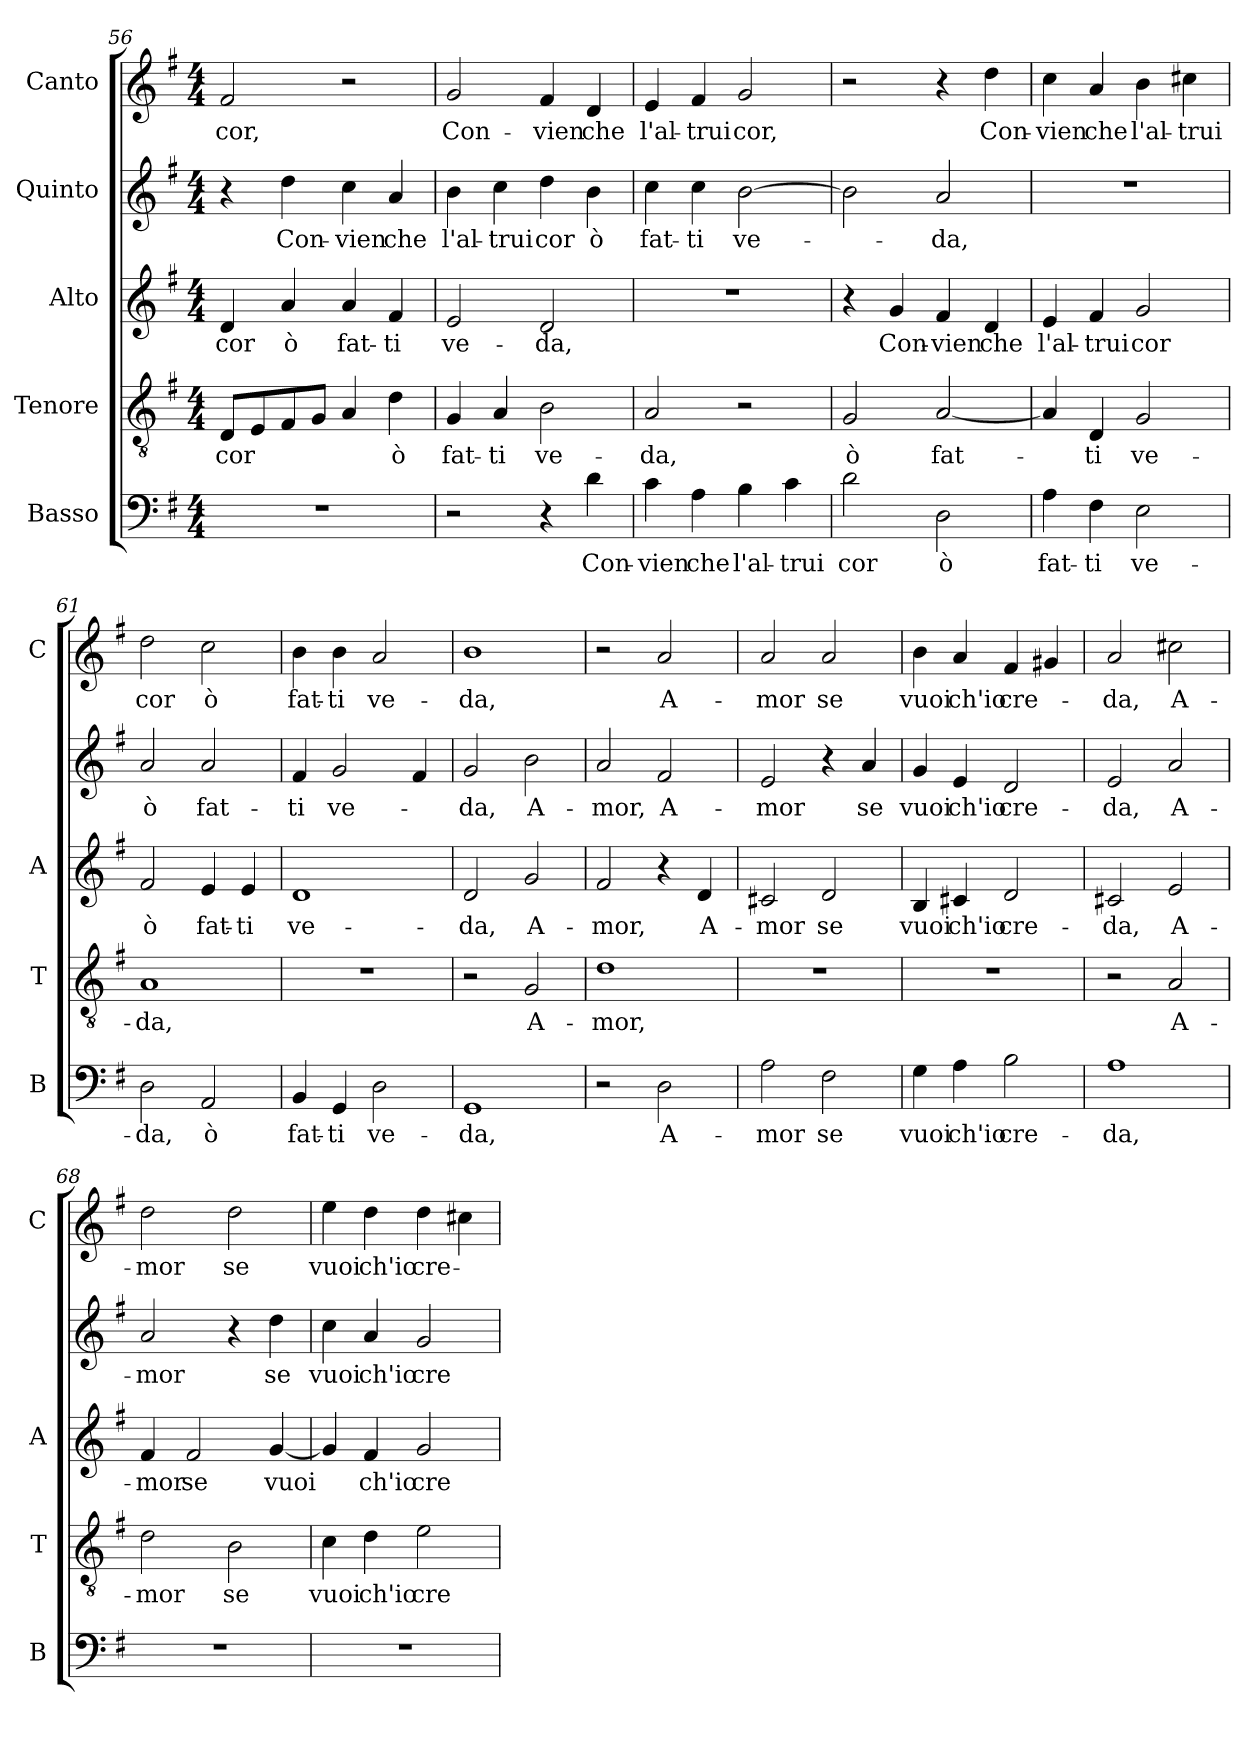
**kern	**text	**kern	**text	**kern	**text	**kern	**text	**kern	**text
*part5	*part5	*part4	*part4	*part3	*part3	*part2	*part2	*part1	*part1
*staff5	*staff5	*staff4	*staff4	*staff3	*staff3	*staff2	*staff2	*staff1	*staff1
*I"Basso	*	*I"Tenore	*	*I"Alto	*	*I"Quinto	*	*I"Canto	*
*I'B	*	*I'T	*	*I'A	*	*	*	*I'C	*
*clefF4	*	*clefGv2	*	*clefG2	*	*clefG2	*	*clefG2	*
*k[f#]	*	*k[f#]	*	*k[f#]	*	*k[f#]	*	*k[f#]	*
*G:	*	*G:	*	*G:	*	*G:	*	*G:	*
*M4/4	*	*M4/4	*	*M4/4	*	*M4/4	*	*M4/4	*
=56	=56	=56	=56	=56	=56	=56	=56	=56	=56
!	!	!	!LO:LY:b	!	!LO:LY:b	!	!	!	!LO:LY:b
1r	.	8D/L	cor	4d/	cor	4r	.	2f#/	cor,
.	.	8E/	.	.	.	.	.	.	.
!	!	!	!	!	!LO:LY:b	!	!LO:LY:b	!	!
.	.	8F#/	.	4a/	ò	4dd\	Con-	.	.
.	.	8G/J	.	.	.	.	.	.	.
!	!	!	!	!	!LO:LY:b	!	!LO:LY:b	!	!
.	.	4A/	.	4a/	fat-	4cc\	-vien	2r	.
!	!	!	!LO:LY:b	!	!LO:LY:b	!	!LO:LY:b	!	!
.	.	4d\	ò	4f#/	-ti	4a/	che	.	.
=57	=57	=57	=57	=57	=57	=57	=57	=57	=57
!	!	!	!LO:LY:b	!	!LO:LY:b	!	!LO:LY:b	!	!LO:LY:b
2r	.	4G/	fat-	2e/	ve-	4b\	l'al-	2g/	Con-
!	!	!	!LO:LY:b	!	!	!	!LO:LY:b	!	!
.	.	4A/	-ti	.	.	4cc\	-trui	.	.
!	!	!	!LO:LY:b	!	!LO:LY:b	!	!LO:LY:b	!	!LO:LY:b
4r	.	2B\	ve-	2d/	-da,	4dd\	cor	4f#/	-vien
!	!LO:LY:b	!	!	!	!	!	!LO:LY:b	!	!LO:LY:b
4d\	Con-	.	.	.	.	4b\	ò	4d/	che
=58	=58	=58	=58	=58	=58	=58	=58	=58	=58
!	!LO:LY:b	!	!LO:LY:b	!	!	!	!LO:LY:b	!	!LO:LY:b
4c\	-vien	2A/	-da,	1r	.	4cc\	fat-	4e/	l'al-
!	!LO:LY:b	!	!	!	!	!	!LO:LY:b	!	!LO:LY:b
4A\	che	.	.	.	.	4cc\	-ti	4f#/	-trui
!	!LO:LY:b	!	!	!	!	!	!LO:LY:b	!	!LO:LY:b
4B\	l'al-	2r	.	.	.	[2b\	ve-	2g/	cor,
!	!LO:LY:b	!	!	!	!	!	!	!	!
4c\	-trui	.	.	.	.	.	.	.	.
!!LO:LB:g=z
=59	=59	=59	=59	=59	=59	=59	=59	=59	=59
!	!LO:LY:b	!	!LO:LY:b	!	!	!	!	!	!
2d\	cor	2G/	ò	4r	.	2b\]	.	2r	.
!	!	!	!	!	!LO:LY:b	!	!	!	!
.	.	.	.	4g/	Con-	.	.	.	.
!	!LO:LY:b	!	!LO:LY:b	!	!LO:LY:b	!	!LO:LY:b	!	!
2D\	ò	[2A/	fat-	4f#/	-vien	2a/	-da,	4r	.
!	!	!	!	!	!LO:LY:b	!	!	!	!LO:LY:b
.	.	.	.	4d/	che	.	.	4dd\	Con-
=60	=60	=60	=60	=60	=60	=60	=60	=60	=60
!	!LO:LY:b	!	!	!	!LO:LY:b	!	!	!	!LO:LY:b
4A\	fat-	4A/]	.	4e/	l'al-	1r	.	4cc\	-vien
!	!LO:LY:b	!	!LO:LY:b	!	!LO:LY:b	!	!	!	!LO:LY:b
4F#\	-ti	4D/	-ti	4f#/	-trui	.	.	4a/	che
!	!LO:LY:b	!	!LO:LY:b	!	!LO:LY:b	!	!	!	!LO:LY:b
2E\	ve-	2G/	ve-	2g/	cor	.	.	4b\	l'al-
!	!	!	!	!	!	!	!	!	!LO:LY:b
.	.	.	.	.	.	.	.	4cc#X\	-trui
=61	=61	=61	=61	=61	=61	=61	=61	=61	=61
!	!LO:LY:b	!	!LO:LY:b	!	!LO:LY:b	!	!LO:LY:b	!	!LO:LY:b
2D\	-da,	1A	-da,	2f#/	ò	2a/	ò	2dd\	cor
!	!LO:LY:b	!	!	!	!LO:LY:b	!	!LO:LY:b	!	!LO:LY:b
2AA/	ò	.	.	4e/	fat-	2a/	fat-	2cc\	ò
!	!	!	!	!	!LO:LY:b	!	!	!	!
.	.	.	.	4e/	-ti	.	.	.	.
=62	=62	=62	=62	=62	=62	=62	=62	=62	=62
!	!LO:LY:b	!	!	!	!LO:LY:b	!	!LO:LY:b	!	!LO:LY:b
4BB/	fat-	1r	.	1d	ve-	4f#/	-ti	4b\	fat-
!	!LO:LY:b	!	!	!	!	!	!LO:LY:b	!	!LO:LY:b
4GG/	-ti	.	.	.	.	2g/	ve-	4b\	-ti
!	!LO:LY:b	!	!	!	!	!	!	!	!LO:LY:b
2D\	ve-	.	.	.	.	.	.	2a/	ve-
.	.	.	.	.	.	4f#/	.	.	.
=63	=63	=63	=63	=63	=63	=63	=63	=63	=63
!	!LO:LY:b	!	!	!	!LO:LY:b	!	!LO:LY:b	!	!LO:LY:b
1GG	-da,	2r	.	2d/	-da,	2g/	-da,	1b	-da,
!	!	!	!LO:LY:b	!	!LO:LY:b	!	!LO:LY:b	!	!
.	.	2G/	A-	2g/	A-	2b\	A-	.	.
=64	=64	=64	=64	=64	=64	=64	=64	=64	=64
!	!	!	!LO:LY:b	!	!LO:LY:b	!	!LO:LY:b	!	!
2r	.	1d	-mor,	2f#/	-mor,	2a/	-mor,	2r	.
!	!LO:LY:b	!	!	!	!	!	!LO:LY:b	!	!LO:LY:b
2D\	A-	.	.	4r	.	2f#/	A-	2a/	A-
!	!	!	!	!	!LO:LY:b	!	!	!	!
.	.	.	.	4d/	A-	.	.	.	.
=65	=65	=65	=65	=65	=65	=65	=65	=65	=65
!	!LO:LY:b	!	!	!	!LO:LY:b	!	!LO:LY:b	!	!LO:LY:b
2A\	-mor	1r	.	2c#X/	-mor	2e/	-mor	2a/	-mor
!	!LO:LY:b	!	!	!	!LO:LY:b	!	!	!	!LO:LY:b
2F#\	se	.	.	2d/	se	4r	.	2a/	se
!	!	!	!	!	!	!	!LO:LY:b	!	!
.	.	.	.	.	.	4a/	se	.	.
=66	=66	=66	=66	=66	=66	=66	=66	=66	=66
!	!LO:LY:b	!	!	!	!LO:LY:b	!	!LO:LY:b	!	!LO:LY:b
4G\	vuoi	1r	.	4B/	vuoi	4g/	vuoi	4b\	vuoi
!	!LO:LY:b	!	!	!	!LO:LY:b	!	!LO:LY:b	!	!LO:LY:b
4A\	ch'io	.	.	4c#X/	ch'io	4e/	ch'io	4a/	ch'io
!	!LO:LY:b	!	!	!	!LO:LY:b	!	!LO:LY:b	!	!LO:LY:b
2B\	cre-	.	.	2d/	cre-	2d/	cre-	4f#/	cre-
.	.	.	.	.	.	.	.	4g#X/	.
!!LO:PB:g=z
=67	=67	=67	=67	=67	=67	=67	=67	=67	=67
!	!LO:LY:b	!	!	!	!LO:LY:b	!	!LO:LY:b	!	!LO:LY:b
1A	-da,	2r	.	2c#X/	-da,	2e/	-da,	2a/	-da,
!	!	!	!LO:LY:b	!	!LO:LY:b	!	!LO:LY:b	!	!LO:LY:b
.	.	2A/	A-	2e/	A-	2a/	A-	2cc#X\	A-
=68	=68	=68	=68	=68	=68	=68	=68	=68	=68
!	!	!	!LO:LY:b	!	!LO:LY:b	!	!LO:LY:b	!	!LO:LY:b
1r	.	2d\	-mor	4f#/	-mor	2a/	-mor	2dd\	-mor
!	!	!	!	!	!LO:LY:b	!	!	!	!
.	.	.	.	2f#/	se	.	.	.	.
!	!	!	!LO:LY:b	!	!	!	!	!	!LO:LY:b
.	.	2B\	se	.	.	4r	.	2dd\	se
!	!	!	!	!	!LO:LY:b	!	!LO:LY:b	!	!
.	.	.	.	[4g/	vuoi	4dd\	se	.	.
=69	=69	=69	=69	=69	=69	=69	=69	=69	=69
!	!	!	!LO:LY:b	!	!	!	!LO:LY:b	!	!LO:LY:b
1r	.	4c\	vuoi	4g/]	.	4cc\	vuoi	4ee\	vuoi
!	!	!	!LO:LY:b	!	!LO:LY:b	!	!LO:LY:b	!	!LO:LY:b
.	.	4d\	ch'io	4f#/	ch'io	4a/	ch'io	4dd\	ch'io
!	!	!	!LO:LY:b	!	!LO:LY:b	!	!LO:LY:b	!	!LO:LY:b
.	.	2e\	cre-	2g/	cre-	2g/	cre-	4dd\	cre-
.	.	.	.	.	.	.	.	4cc#X\	.
=	=	=	=	=	=	=	=	=	=
*-	*-	*-	*-	*-	*-	*-	*-	*-	*-
